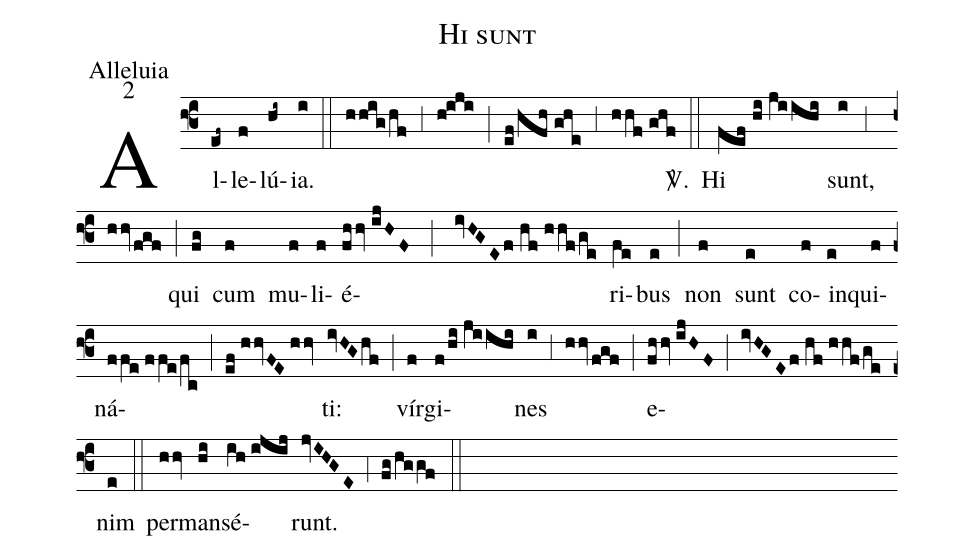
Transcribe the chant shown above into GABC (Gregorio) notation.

name:Hi sunt;
office-part:Alleluia;
mode:2;
%%
(f3) Al(ef~)le(f)lú(hi~)ia.(i) (::) (hhig/hf) (;3) (h!iji) (;) (ef/hfh//ghe) (;3) (hhf//ghf) <sp>V/</sp>.(::) Hi(fef//hi//jiihi) sunt,(i) (;3) (hhv/fgf) (;) qui(fg) cum(f) mu(f)li(f)é(fhhv//ijHF;ivHGEf//hf//hhf/ge)ri(fe)bus(e) (;) non(f) sunt(e) co(f)in(e)qui(f)ná(ffe//ffe/fc;ef//hhvFE//hhv)ti:(ivHG/hf) (;) vír(f)gi(f/hi//jiihi)nes(i) (;3) (hhv/fgf) (;) e(fhhv//ijHF;ivHGEf//hf//hhf/ge)nim(e) (::) per(hhv)man(hi)sé(ih//ijij)runt.(jvIHGE) (;4) (fg/hggf) (::)
